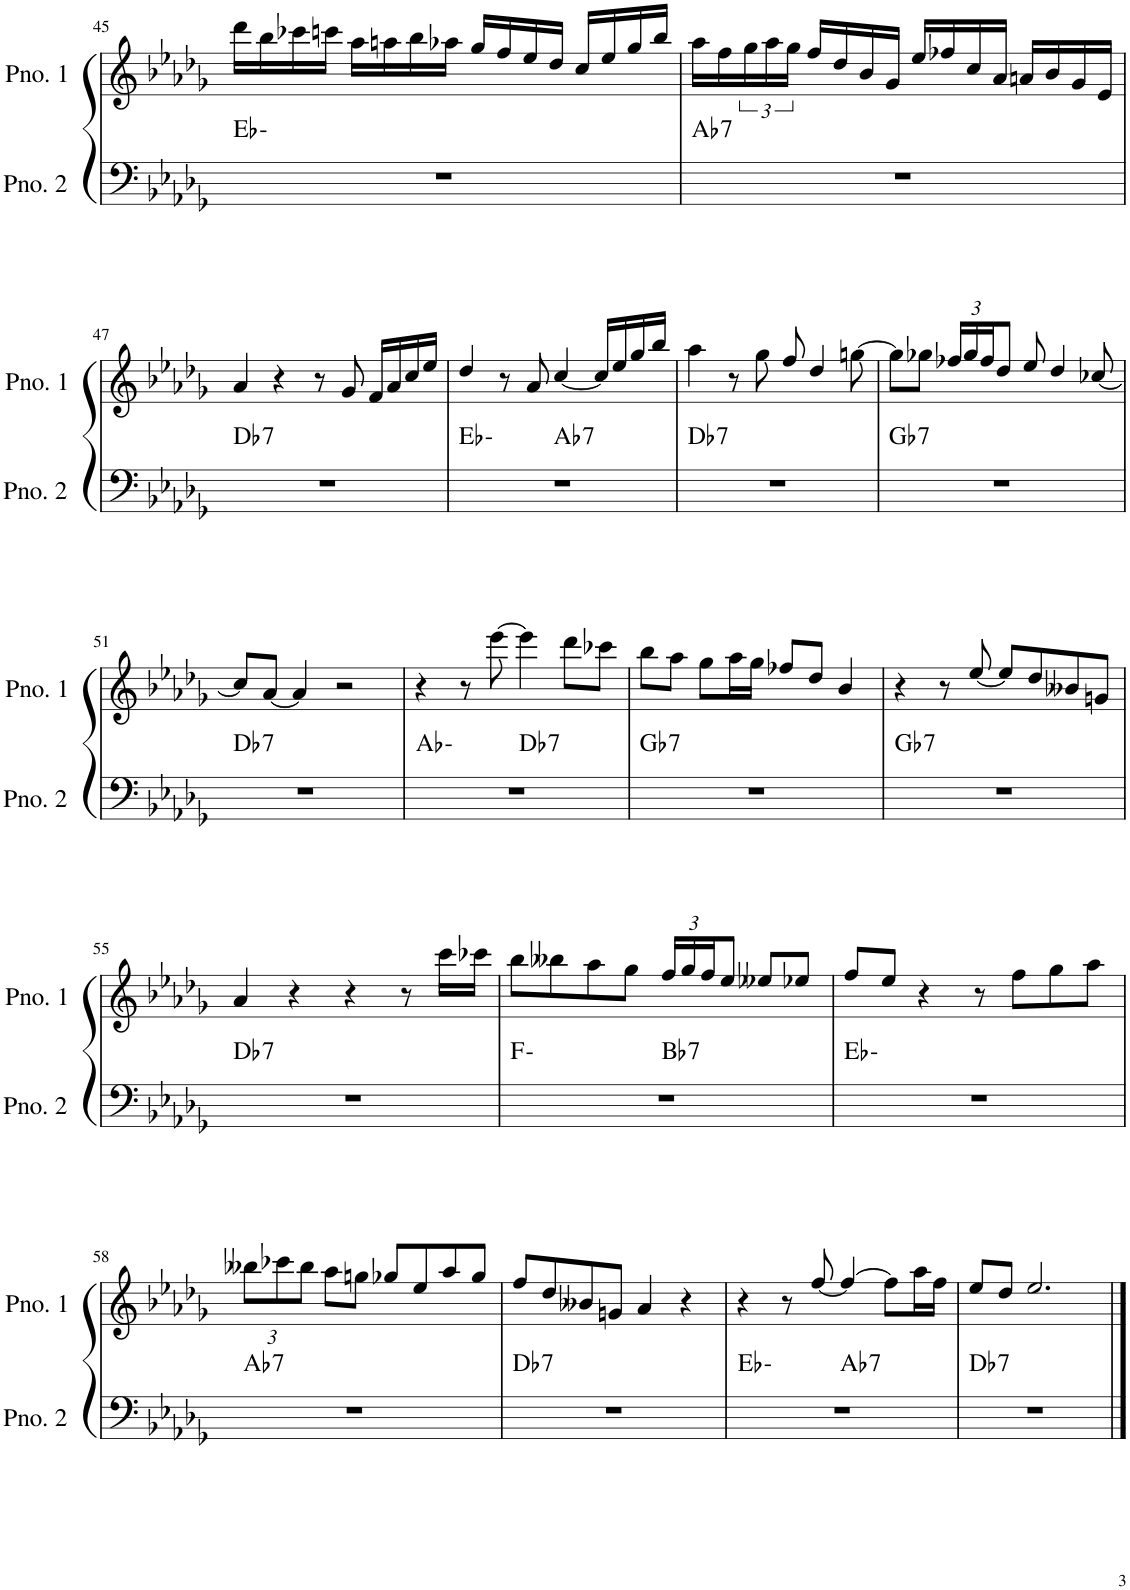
**kern	**harte	**kern
*part2	*part2	*part1
*staff2	*	*staff1
*I"ピアノ 2	*	*I"ピアノ 1
!!LO:PB:g=z
*clefF4	*	*clefG2
*k[b-e-a-d-g-]	*	*k[b-e-a-d-g-]
*M4/4	*	*M4/4
=45	=45	=45
1r	Eb:min	16ddd-\LL
.	.	16bb-\
.	.	16ccc-X\
.	.	16cccn\JJ
.	.	16aa-\LL
.	.	16aan\
.	.	16bb-\
.	.	16aa-X\JJ
.	.	16gg-/LL
.	.	16ff/
.	.	16ee-/
.	.	16dd-/JJ
.	.	16cc/LL
.	.	16ee-/
.	.	16gg-/
.	.	16bb-/JJ
=46	=46	=46
!	!LO:H:kt=7	!
1r	Ab:7	16aa-\LL
.	.	16ff\
.	.	24gg-\
.	.	24aa-\
.	.	24gg-\JJ
.	.	16ff/LL
.	.	16dd-/
.	.	16b-/
.	.	16g-/JJ
.	.	16ee-/LL
.	.	16ff-X/
.	.	16cc/
.	.	16a-/JJ
.	.	16an/LL
.	.	16b-/
.	.	16g-/
.	.	16e-/JJ
!!LO:LB:g=z
=47	=47	=47
!	!LO:H:kt=7	!
1r	Db:7	4a-/
.	.	4r
.	.	8r
.	.	8g-/
.	.	16f/LL
.	.	16a-/
.	.	16cc/
.	.	16ee-/JJ
=48	=48	=48
*^	*	*
1r	2ryy	Eb:min	4dd-/
.	.	.	8r
.	.	.	8a-/
!	!	!LO:H:kt=7	!
.	2ryy	Ab:7	[4cc/
.	.	.	16cc/LL]
.	.	.	16ee-/
.	.	.	16gg-/
.	.	.	16bb-/JJ
=49	=49	=49	=49
!	!	!LO:H:kt=7	!
*v	*v	*	*
1r	Db:7	4aa-\
.	.	8r
.	.	8gg-\
.	.	8ff/
.	.	4dd-/
.	.	[8ggn\
=50	=50	=50
!	!LO:H:kt=7	!
1r	Gb:7	8gg\L]
.	.	8gg-X\J
*	*	*Xbrackettup
.	.	24ff-X/LL
.	.	24gg-/
.	.	24ff-/J
.	.	8dd-/J
.	.	8ee-/
.	.	4dd-/
.	.	[8cc-X/
!!LO:LB:g=z
=51	=51	=51
!	!LO:H:kt=7	!
1r	Db:7	8cc-/L]
.	.	[8a-/J
.	.	4a-/]
.	.	2r
=52	=52	=52
*^	*	*
1r	2ryy	Ab:min	4r
.	.	.	8r
.	.	.	[8eee-\
!	!	!LO:H:kt=7	!
.	2ryy	Db:7	4eee-\]
.	.	.	8ddd-\L
.	.	.	8ccc-X\J
=53	=53	=53	=53
!	!	!LO:H:kt=7	!
*v	*v	*	*
1r	Gb:7	8bb-\L
.	.	8aa-\J
.	.	8gg-\L
.	.	16aa-\L
.	.	16gg-\JJ
.	.	8ff-X/L
.	.	8dd-/J
.	.	4b-/
=54	=54	=54
!	!LO:H:kt=7	!
1r	Gb:7	4r
.	.	8r
.	.	[8ee-/
.	.	8ee-/L]
.	.	8dd-/
.	.	8b--X/
.	.	8gn/J
!!LO:LB:g=z
=55	=55	=55
!	!LO:H:kt=7	!
1r	Db:7	4a-/
.	.	4r
.	.	4r
.	.	8r
.	.	16ccc\LL
.	.	16ccc-X\JJ
=56	=56	=56
*^	*	*
1r	2ryy	F:min	8bb-\L
.	.	.	8bb--X\
.	.	.	8aa-\
.	.	.	8gg-\J
!	!	!LO:H:kt=7	!
.	2ryy	Bb:7	24ff/LL
.	.	.	24gg-/
.	.	.	24ff/J
.	.	.	8ee-/J
.	.	.	8ee--X/L
.	.	.	8ee-X/J
*v	*v	*	*
=57	=57	=57
1r	Eb:min	8ff/L
.	.	8ee-/J
.	.	4r
.	.	8r
.	.	8ff\L
.	.	8gg-\
.	.	8aa-\J
!!LO:LB:g=z
=58	=58	=58
!	!LO:H:kt=7	!
1r	Ab:7	12bb--X\L
.	.	12ccc-X\
.	.	12bb--\J
.	.	8aa-\L
.	.	8ggn\J
.	.	8gg-X/L
.	.	8ee-/
.	.	8aa-/
.	.	8gg-/J
=59	=59	=59
!	!LO:H:kt=7	!
1r	Db:7	8ff/L
.	.	8dd-/
.	.	8b--X/
.	.	8gn/J
.	.	4a-/
.	.	4r
=60	=60	=60
*^	*	*
1r	2ryy	Eb:min	4r
.	.	.	8r
.	.	.	[8ff/
!	!	!LO:H:kt=7	!
.	2ryy	Ab:7	4ff/_
.	.	.	8ff\L]
.	.	.	16aa-\L
.	.	.	16ff\JJ
=61	=61	=61	=61
!	!	!LO:H:kt=7	!
*v	*v	*	*
1r	Db:7	8ee-/L
.	.	8dd-/J
.	.	2.ee-/
==	==	==
*-	*-	*-
